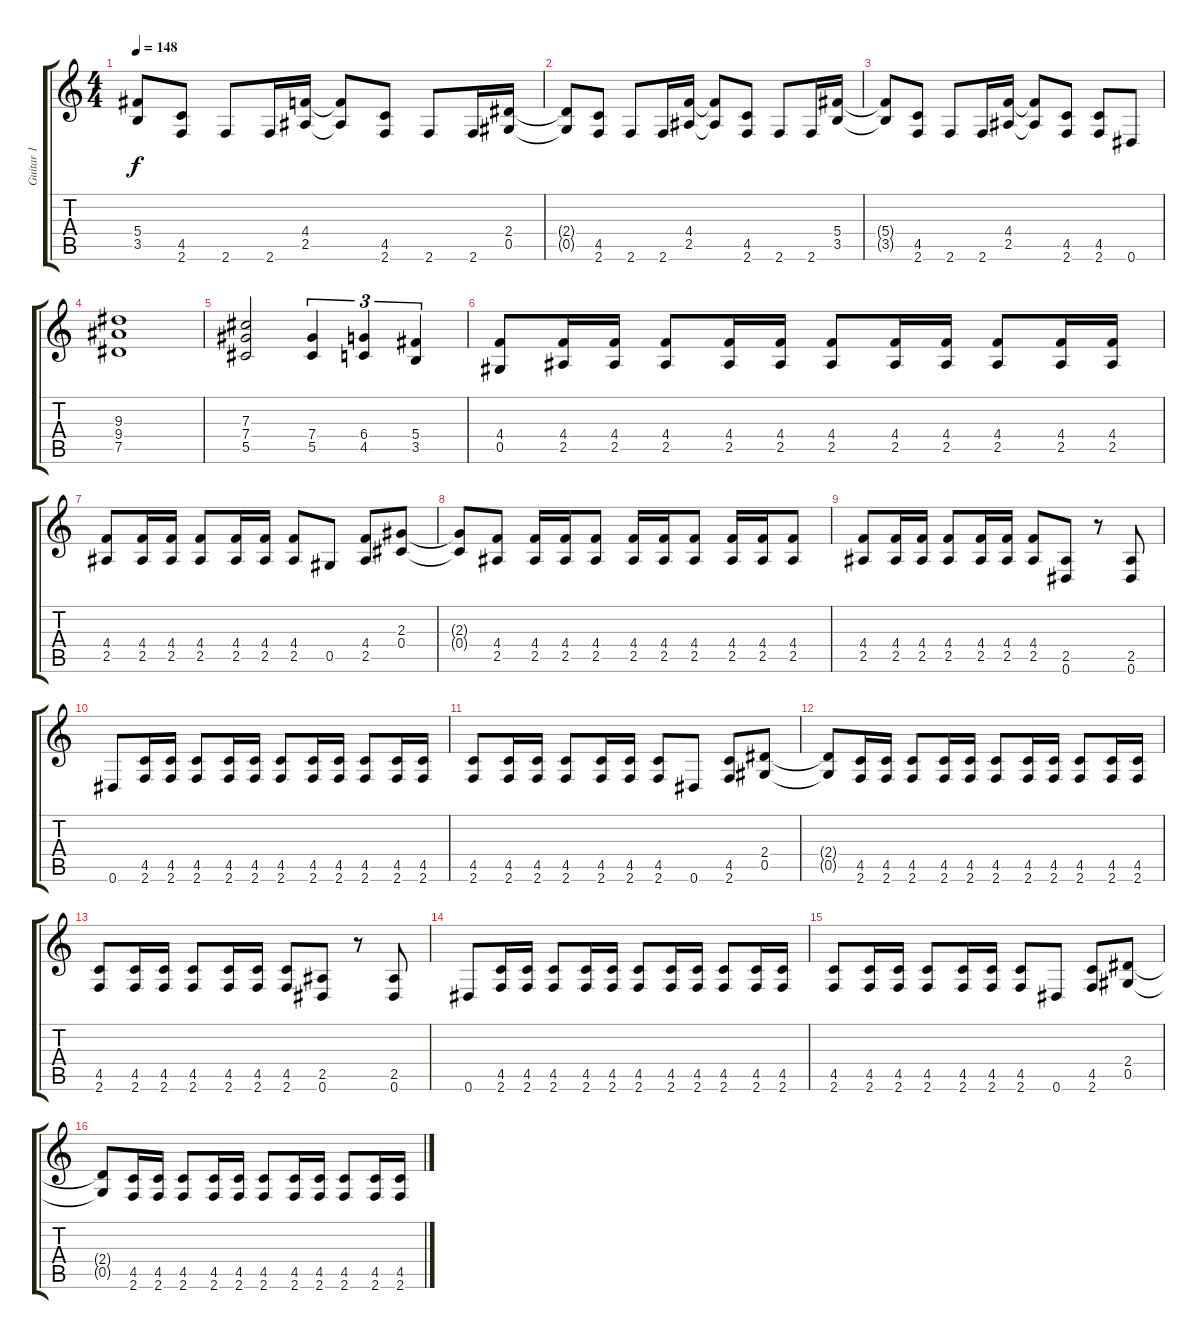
\track ("Guitar 1" "Guitar 1") {instrument distortionguitar}
\staff {score tabs}
\tuning (Eb4 Bb3 Gb3 Db3 Ab2 Eb2) {hide}
\ts (4 4)
\tempo 148
\clef g2
\ks c
(5.4{t} 3.5{t}).8{dy f} (4.5 2.6).8 2.6.8 2.6.16 (4.4 2.5).16 (4.4{t} 2.5{t}).8 (4.5 2.6).8 2.6.8 2.6.16 (2.4 0.5).16 |
(2.4{t} 0.5{t}).8 (4.5 2.6).8 2.6.8 2.6.16 (4.4 2.5).16 (4.4{t} 2.5{t}).8 (4.5 2.6).8 2.6.8 2.6.16 (5.4 3.5).16 |
(5.4{t} 3.5{t}).8 (4.5 2.6).8 2.6.8 2.6.16 (4.4 2.5).16 (4.4{t} 2.5{t}).8 (4.5 2.6).8 (4.5 2.6).8 0.6.8 |
(9.3 9.4 7.5).1 |
(7.3 7.4 5.5).2 (7.4 5.5).4{tu (3 2)} (6.4 4.5).4{tu (3 2)} (5.4 3.5).4{tu (3 2)} |
(4.4 0.5).8 (4.4 2.5).16 (4.4 2.5).16 (4.4 2.5).8 (4.4 2.5).16 (4.4 2.5).16 (4.4 2.5).8 (4.4 2.5).16 (4.4 2.5).16 (4.4 2.5).8 (4.4 2.5).16 (4.4 2.5).16 |
(4.4 2.5).8 (4.4 2.5).16 (4.4 2.5).16 (4.4 2.5).8 (4.4 2.5).16 (4.4 2.5).16 (4.4 2.5).8 0.5.8 (4.4 2.5).8 (2.3 0.4).8 |
(2.3{t} 0.4{t}).8 (4.4 2.5).8 (4.4 2.5).16 (4.4 2.5).16 (4.4 2.5).8 (4.4 2.5).16 (4.4 2.5).16 (4.4 2.5).8 (4.4 2.5).16 (4.4 2.5).16 (4.4 2.5).8 |
(4.4 2.5).8 (4.4 2.5).16 (4.4 2.5).16 (4.4 2.5).8 (4.4 2.5).16 (4.4 2.5).16 (4.4 2.5).8 (2.5 0.6).8 r.8 (2.5 0.6).8 |
0.6.8 (4.5 2.6).16 (4.5 2.6).16 (4.5 2.6).8 (4.5 2.6).16 (4.5 2.6).16 (4.5 2.6).8 (4.5 2.6).16 (4.5 2.6).16 (4.5 2.6).8 (4.5 2.6).16 (4.5 2.6).16 |
(4.5 2.6).8 (4.5 2.6).16 (4.5 2.6).16 (4.5 2.6).8 (4.5 2.6).16 (4.5 2.6).16 (4.5 2.6).8 0.6.8 (4.5 2.6).8 (2.4 0.5).8 |
(2.4{t} 0.5{t}).8 (4.5 2.6).16 (4.5 2.6).16 (4.5 2.6).8 (4.5 2.6).16 (4.5 2.6).16 (4.5 2.6).8 (4.5 2.6).16 (4.5 2.6).16 (4.5 2.6).8 (4.5 2.6).16 (4.5 2.6).16 |
(4.5 2.6).8 (4.5 2.6).16 (4.5 2.6).16 (4.5 2.6).8 (4.5 2.6).16 (4.5 2.6).16 (4.5 2.6).8 (2.5 0.6).8 r.8 (2.5 0.6).8 |
0.6.8 (4.5 2.6).16 (4.5 2.6).16 (4.5 2.6).8 (4.5 2.6).16 (4.5 2.6).16 (4.5 2.6).8 (4.5 2.6).16 (4.5 2.6).16 (4.5 2.6).8 (4.5 2.6).16 (4.5 2.6).16 |
(4.5 2.6).8 (4.5 2.6).16 (4.5 2.6).16 (4.5 2.6).8 (4.5 2.6).16 (4.5 2.6).16 (4.5 2.6).8 0.6.8 (4.5 2.6).8 (2.4 0.5).8 |
(2.4{t} 0.5{t}).8 (4.5 2.6).16 (4.5 2.6).16 (4.5 2.6).8 (4.5 2.6).16 (4.5 2.6).16 (4.5 2.6).8 (4.5 2.6).16 (4.5 2.6).16 (4.5 2.6).8 (4.5 2.6).16 (4.5 2.6).16
